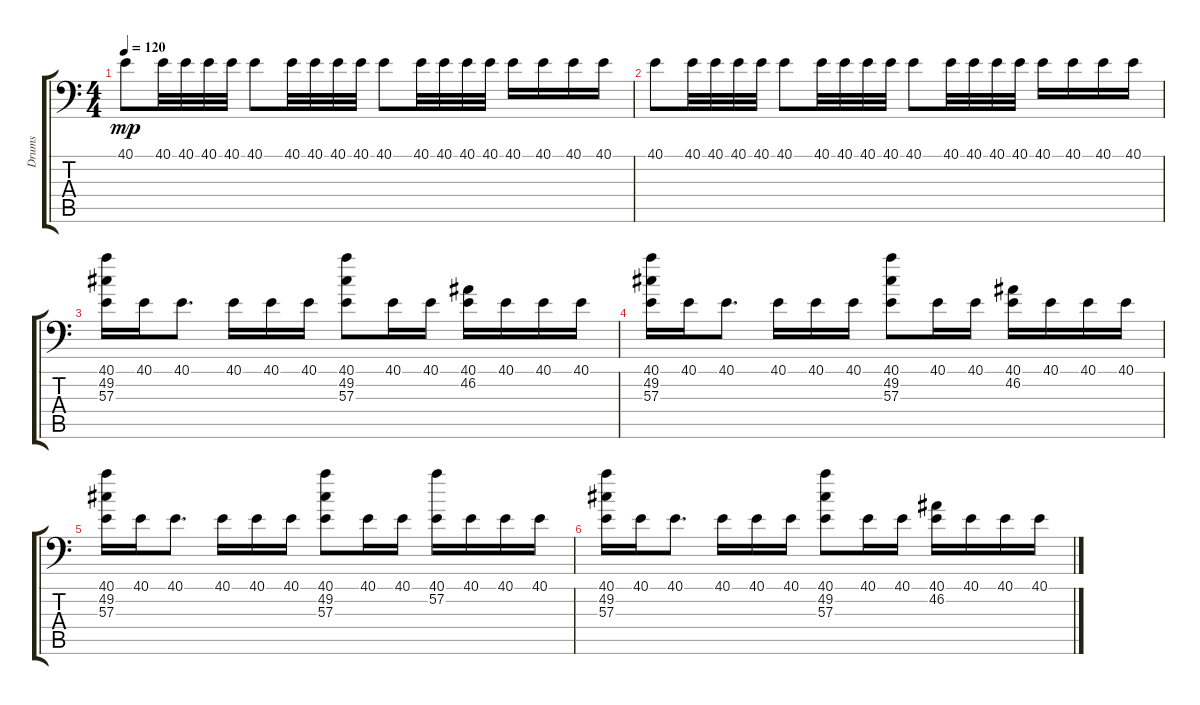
\track ("Drums" "Drums") {instrument acousticgrandpiano}
\staff {score tabs}
\tuning (C-1 C-1 C-1 C-1 C-1 C-1) {hide}
\ts (4 4)
\tempo 120
\clef f4
\ks c
40.1.8{dy mp} 40.1.32 40.1.32 40.1.32 40.1.32 40.1.8 40.1.32 40.1.32 40.1.32 40.1.32 40.1.8 40.1.32 40.1.32 40.1.32 40.1.32 40.1.16 40.1.16 40.1.16 40.1.16 |
40.1.8 40.1.32 40.1.32 40.1.32 40.1.32 40.1.8 40.1.32 40.1.32 40.1.32 40.1.32 40.1.8 40.1.32 40.1.32 40.1.32 40.1.32 40.1.16 40.1.16 40.1.16 40.1.16 |
(40.1 49.2 57.3).16 40.1.16 40.1.8{d} 40.1.16 40.1.16 40.1.16 (40.1 49.2 57.3).8 40.1.16 40.1.16 (40.1 46.2).16 40.1.16 40.1.16 40.1.16 |
(40.1 49.2 57.3).16 40.1.16 40.1.8{d} 40.1.16 40.1.16 40.1.16 (40.1 49.2 57.3).8 40.1.16 40.1.16 (40.1 46.2).16 40.1.16 40.1.16 40.1.16 |
(40.1 49.2 57.3).16 40.1.16 40.1.8{d} 40.1.16 40.1.16 40.1.16 (40.1 49.2 57.3).8 40.1.16 40.1.16 (40.1 57.2).16 40.1.16 40.1.16 40.1.16 |
(40.1 49.2 57.3).16 40.1.16 40.1.8{d} 40.1.16 40.1.16 40.1.16 (40.1 49.2 57.3).8 40.1.16 40.1.16 (40.1 46.2).16 40.1.16 40.1.16 40.1.16
